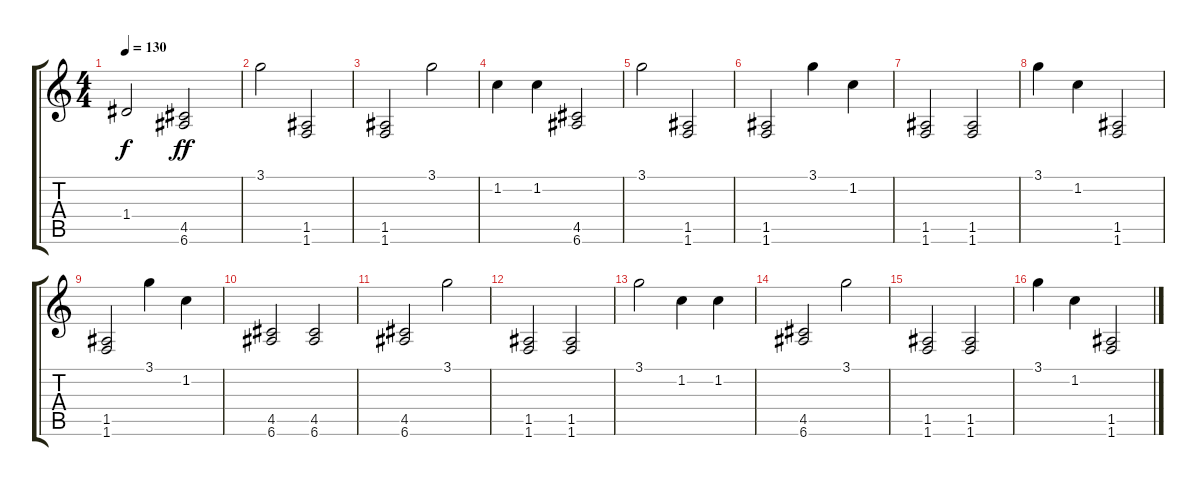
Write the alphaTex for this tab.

\track "" {instrument distortionguitar}
\staff {score tabs}
\tuning (E4 B3 G3 D3 A2 E2) {hide}
\ts (4 4)
\tempo 130
\clef g2
\ks c
1.4{t}.2{dy f} (4.5 6.6).2{dy ff} |
3.1.2 (1.5 1.6).2 |
(1.5 1.6).2 3.1.2 |
1.2.4 1.2.4 (4.5 6.6).2 |
3.1.2 (1.5 1.6).2 |
(1.5 1.6).2 3.1.4 1.2.4 |
(1.5 1.6).2 (1.5 1.6).2 |
3.1.4 1.2.4 (1.5 1.6).2 |
(1.5 1.6).2 3.1.4 1.2.4 |
(4.5 6.6).2 (4.5 6.6).2 |
(4.5 6.6).2 3.1.2 |
(1.5 1.6).2 (1.5 1.6).2 |
3.1.2 1.2.4 1.2.4 |
(4.5 6.6).2 3.1.2 |
(1.5 1.6).2 (1.5 1.6).2 |
3.1.4 1.2.4 (1.5 1.6).2
